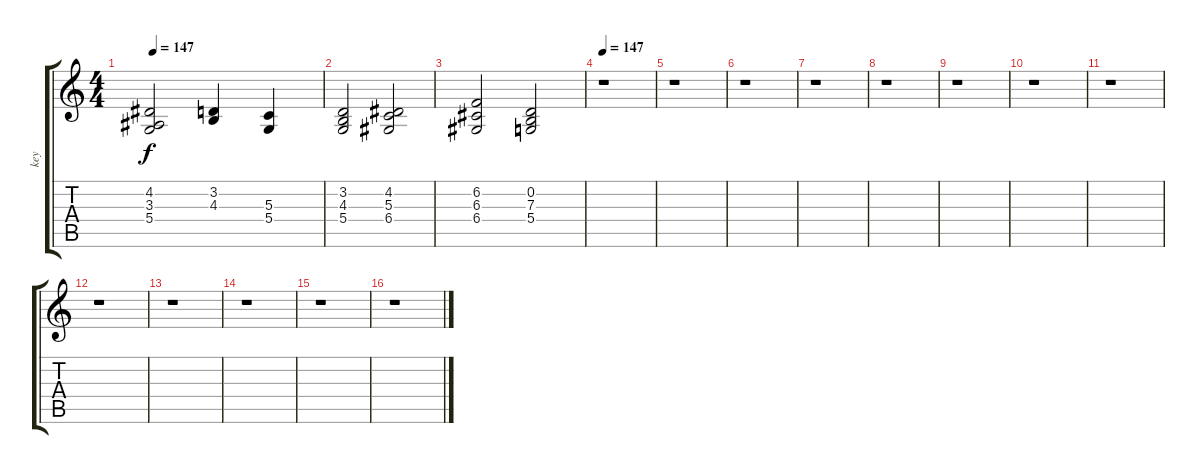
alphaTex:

\track ("key" "key") {instrument drawbarorgan}
\staff {score tabs}
\tuning (E4 B3 G3 D3 A2 E2) {hide}
\ts (4 4)
\tempo 147
\clef g2
\ks c
(4.2 3.3 5.4).2{dy f} (3.2 4.3).4 (5.3 5.4).4 |
(3.2 4.3 5.4).2 (4.2 5.3 6.4).2 |
(6.2 6.3 6.4).2 (0.2 7.3 5.4).2 |
\tempo 147
r.1 |
r.1 |
r.1 |
r.1 |
r.1 |
r.1 |
r.1 |
r.1 |
r.1 |
r.1 |
r.1 |
r.1 |
r.1
